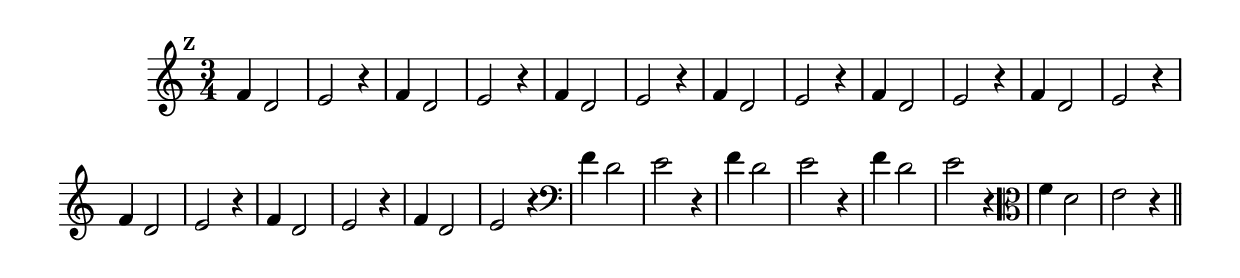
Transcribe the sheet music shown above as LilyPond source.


\version "2.14.2"

%\header { texidoc="Perguntas e Respostas"}

\relative c' {

  \override Staff.TimeSignature #'style = #'()
  \time 3/4 
  \override Score.BarNumber #'transparent = ##t
                                %\override Score.RehearsalMark #'font-family = #'roman
  \override Score.RehearsalMark #'font-size = #-2
  \override Score.BarNumber #'transparent = ##t
  \set Score.markFormatter = #format-mark-numbers

  \mark 25 


                                % CLARINETE

  \tag #'cl {
    f4 d2 | e r4 
  }

                                % FLAUTA

  \tag #'fl {
    f4 d2 | e r4 
  }

                                % OBOÉ

  \tag #'ob {
    f4 d2 | e r4 
  }

                                % SAX ALTO

  \tag #'saxa {
    f4 d2 | e r4 
  }

                                % SAX TENOR

  \tag #'saxt {
    f4 d2 | e r4 
  }

                                % SAX GENES

  \tag #'saxg {
    f4 d2 | e r4 
  }

                                % TROMPETE

  \tag #'tpt {
    f4 d2 | e r4 
  }

                                % TROMPA

  \tag #'tpa {
    f4 d2 | e r4 
  }

                                % TROMPA OP

  \tag #'tpaop {
    f4 d2 | e r4 
  }

                                % TROMBONE

  \tag #'tbn {
    \clef bass
    f4 d2 | e r4 
  }

                                % TUBA MIB

  \tag #'tbamib {
    \clef bass
    f4 d2 | e r4 
  }

                                % TUBA SIB

  \tag #'tbasib {
    \clef bass
    f4 d2 | e r4 
  }


                                % VIOLA

  \tag #'vla {
    \clef alto
    f4 d2 | e r4 
  }

                                % FINAL

  \bar "||"

}
